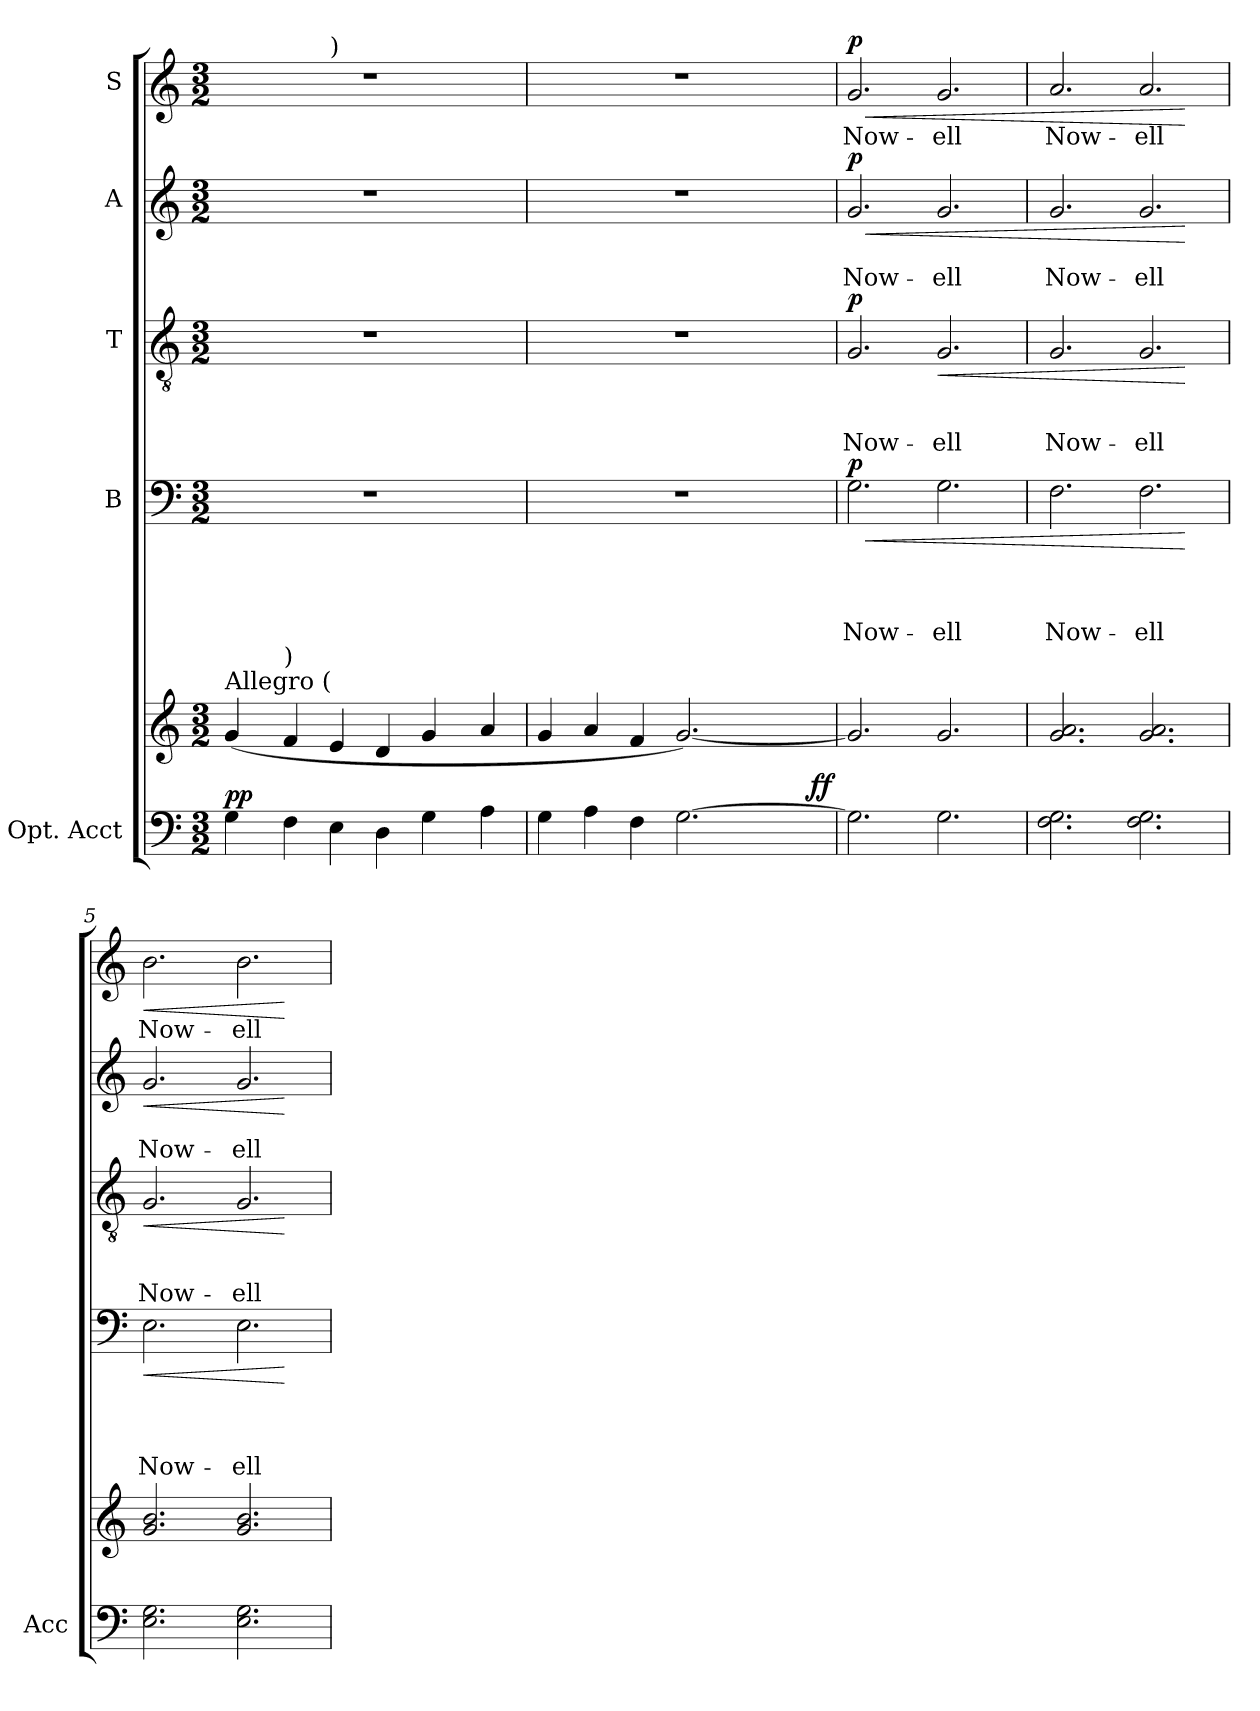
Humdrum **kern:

**kern	**kern	**dynam	**kern	**text	**text	**text	**text	**dynam	**kern	**text	**text	**text	**dynam	**kern	**text	**text	**dynam	**kern	**text	**dynam
*part5	*part5	*part5	*part4	*part4	*part4	*part4	*part4	*part4	*part3	*part3	*part3	*part3	*part3	*part2	*part2	*part2	*part2	*part1	*part1	*part1
*staff6	*staff5	*staff5/6	*staff4	*staff4	*staff4	*staff4	*staff4	*staff4	*staff3	*staff3	*staff3	*staff3	*staff3	*staff2	*staff2	*staff2	*staff2	*staff1	*staff1	*staff1
*I"Opt. Acct	*	*	*I"B	*	*	*	*	*	*I"T	*	*	*	*	*I"A	*	*	*	*I"S	*	*
*I'Acc	*	*	*	*	*	*	*	*	*	*	*	*	*	*	*	*	*	*	*	*
*clefF4	*clefG2	*	*clefF4	*	*	*	*	*	*clefGv2	*	*	*	*	*clefG2	*	*	*	*clefG2	*	*
*k[]	*k[]	*	*k[]	*	*	*	*	*	*k[]	*	*	*	*	*k[]	*	*	*	*k[]	*	*
*C:	*C:	*	*C:	*	*	*	*	*	*C:	*	*	*	*	*C:	*	*	*	*C:	*	*
*M3/2	*M3/2	*	*M3/2	*	*	*	*	*	*M3/2	*	*	*	*	*M3/2	*	*	*	*M3/2	*	*
*MM180	*MM180	*	*MM180	*	*	*	*	*	*MM180	*	*	*	*	*MM180	*	*	*	*MM180	*	*
=1	=1	=1	=1	=1	=1	=1	=1	=1	=1	=1	=1	=1	=1	=1	=1	=1	=1	=1	=1	=1
!	!	!	!	!	!	!	!	!	!	!	!	!	!	!	!	!	!	!LO:TX:a:t=Allegro (	!	!
!	!LO:TX:a:t=Allegro (	!	!	!	!	!	!	!	!	!	!	!	!	!	!	!	!	!	!	!
!	!	!LO:DY:a=2	!	!	!	!	!	!	!	!	!	!	!	!	!	!	!	!	!	!
!	!	!LO:DY:n=1:a	!	!	!	!	!	!	!	!	!	!	!	!	!	!	!	!	!	!
*	*	*	*	*	*	*	*	*	*	*	*	*	*	*	*	*	*	*^	*	*
*	*	*	*	*	*	*	*	*	*	*	*	*	*	*	*	*	*	*	*^	*	*
4G\	(>4g/	p p	1.r	.	.	.	.	.	1.r	.	.	.	.	1.r	.	.	.	1.r	2ryy	16ryy	.	.
*	*	*	*	*	*	*	*	*	*	*	*	*	*	*	*	*	*	*MM180	*	*	*	*
.	.	.	.	.	.	.	.	.	.	.	.	.	.	.	.	.	.	.	.	1ryy	.	.
!	!LO:TX:a:t=)	!	!	!	!	!	!	!	!	!	!	!	!	!	!	!	!	!	!	!	!	!
4F\	4f/	.	.	.	.	.	.	.	.	.	.	.	.	.	.	.	.	.	.	.	.	.
!	!	!	!	!	!	!	!	!	!	!	!	!	!	!	!	!	!	!	!LO:TX:a:t=)	!	!	!
4E\	4e/	.	.	.	.	.	.	.	.	.	.	.	.	.	.	.	.	.	1ryy	.	.	.
4D\	4d/	.	.	.	.	.	.	.	.	.	.	.	.	.	.	.	.	.	.	.	.	.
4G\	4g/	.	.	.	.	.	.	.	.	.	.	.	.	.	.	.	.	.	.	.	.	.
.	.	.	.	.	.	.	.	.	.	.	.	.	.	.	.	.	.	.	.	4..ryy	.	.
4A\	4a/	.	.	.	.	.	.	.	.	.	.	.	.	.	.	.	.	.	.	.	.	.
*	*	*	*	*	*	*	*	*	*	*	*	*	*	*	*	*	*	*v	*v	*v	*	*
=2	=2	=2	=2	=2	=2	=2	=2	=2	=2	=2	=2	=2	=2	=2	=2	=2	=2	=2	=2	=2
*^	*^	*	*	*	*	*	*	*	*	*	*	*	*	*	*	*	*	*	*	*
4G\	1ryy	4g/	1ryy	.	1.r	.	.	.	.	.	1.r	.	.	.	.	1.r	.	.	.	1.r	.	.
4A\	.	4a/	.	.	.	.	.	.	.	.	.	.	.	.	.	.	.	.	.	.	.	.
4F\	.	4f/	.	.	.	.	.	.	.	.	.	.	.	.	.	.	.	.	.	.	.	.
[>2.G\	.	[<2.g/)	.	.	.	.	.	.	.	.	.	.	.	.	.	.	.	.	.	.	.	.
.	4ryy	.	4ryy	.	.	.	.	.	.	.	.	.	.	.	.	.	.	.	.	.	.	.
.	8ryy	.	8ryy	.	.	.	.	.	.	.	.	.	.	.	.	.	.	.	.	.	.	.
.	32ryy	.	32ryy	.	.	.	.	.	.	.	.	.	.	.	.	.	.	.	.	.	.	.
!	!	!	!	!LO:DY:a=2	!	!	!	!	!	!	!	!	!	!	!	!	!	!	!	!	!	!
!	!	!	!	!LO:DY:n=1:a	!	!	!	!	!	!	!	!	!	!	!	!	!	!	!	!	!	!
.	16.ryy	.	16.ryy	f f	.	.	.	.	.	.	.	.	.	.	.	.	.	.	.	.	.	.
=3	=3	=3	=3	=3	=3	=3	=3	=3	=3	=3	=3	=3	=3	=3	=3	=3	=3	=3	=3	=3	=3	=3
!	!	!	!	!	!	!	!	!	!LO:LY:b	!LO:HP:b	!	!	!	!LO:LY:b	!	!	!	!LO:LY:b	!LO:HP:b	!	!LO:LY:b	!LO:HP:b
!	!	!	!	!	!	!	!	!	!	!LO:DY:n=1:a	!	!	!	!	!LO:DY:a	!	!	!	!LO:DY:n=1:a	!	!	!LO:DY:n=1:a
*v	*v	*	*	*	*	*	*	*	*	*	*	*	*	*	*	*	*	*	*	*	*	*
*	*v	*v	*	*	*	*	*	*	*	*	*	*	*	*	*	*	*	*	*	*	*
2.G\]	2.g/]	.	2.G\	.	.	.	Now-	< p	2.G/	.	.	Now-	p	2.g/	.	Now-	< p	2.g/	Now-	< p
!	!	!	!	!	!	!	!LO:LY:b	!	!	!	!	!LO:LY:b	!LO:HP:b	!	!	!LO:LY:b	!	!	!LO:LY:b	!
2.G\	2.g/	.	2.G\	.	.	.	-ell	.	2.G/	.	.	-ell	<	2.g/	.	-ell	.	2.g/	-ell	.
=4	=4	=4	=4	=4	=4	=4	=4	=4	=4	=4	=4	=4	=4	=4	=4	=4	=4	=4	=4	=4
!	!	!	!	!	!	!	!LO:LY:b	!	!	!	!	!LO:LY:b	!	!	!	!LO:LY:b	!	!	!LO:LY:b	!
2.F\ 2.G\	2.g/ 2.a/	.	2.F\	.	.	.	Now-	.	2.G/	.	.	Now-	.	2.g/	.	Now-	.	2.a/	Now-	.
!	!	!	!	!	!	!	!LO:LY:b	!	!	!	!	!LO:LY:b	!	!	!	!LO:LY:b	!	!	!LO:LY:b	!
2.F\ 2.G\	2.g/ 2.a/	.	2.F\	.	.	.	-ell	.	2.G/	.	.	-ell	.	2.g/	.	-ell	.	2.a/	-ell	.
.	.	.	.	.	.	.	.	[	.	.	.	.	[	.	.	.	[	.	.	[
!!LO:PB:g=z
=5	=5	=5	=5	=5	=5	=5	=5	=5	=5	=5	=5	=5	=5	=5	=5	=5	=5	=5	=5	=5
!	!	!	!	!	!	!	!LO:LY:b	!LO:HP:b	!	!	!	!LO:LY:b	!LO:HP:b	!	!	!LO:LY:b	!LO:HP:b	!	!LO:LY:b	!LO:HP:b
2.E\ 2.G\	2.g/ 2.b/	.	2.E\	.	.	.	Now-	<	2.G/	.	.	Now-	<	2.g/	.	Now-	<	2.b\	Now-	<
!	!	!	!	!	!	!	!LO:LY:b	!	!	!	!	!LO:LY:b	!	!	!	!LO:LY:b	!	!	!LO:LY:b	!
2.E\ 2.G\	2.g/ 2.b/	.	2.E\	.	.	.	-ell	.	2.G/	.	.	-ell	.	2.g/	.	-ell	.	2.b\	-ell	.
.	.	.	.	.	.	.	.	[	.	.	.	.	[	.	.	.	[	.	.	[
=	=	=	=	=	=	=	=	=	=	=	=	=	=	=	=	=	=	=	=	=
*-	*-	*-	*-	*-	*-	*-	*-	*-	*-	*-	*-	*-	*-	*-	*-	*-	*-	*-	*-	*-
